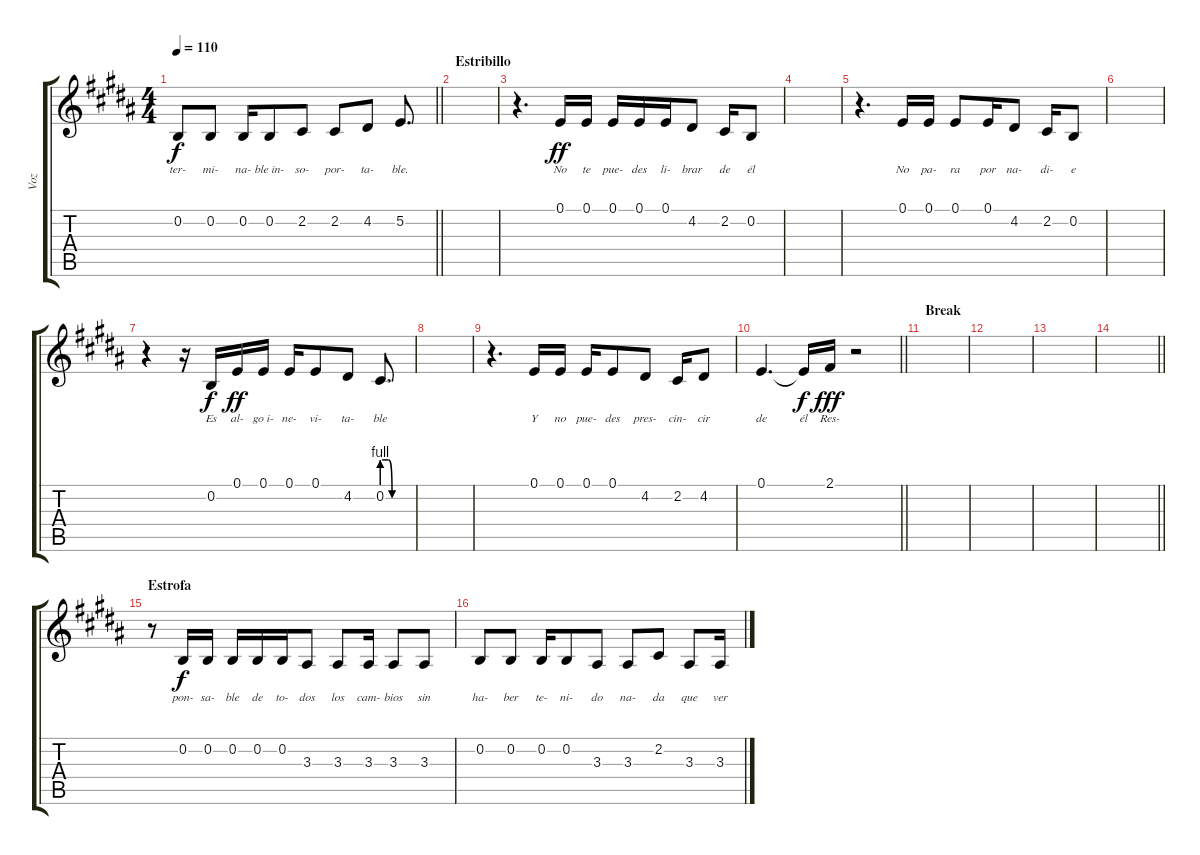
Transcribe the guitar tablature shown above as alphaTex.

\track ("Voz" "Voz") {instrument altosax}
\staff {score tabs}
\tuning (E4 B3 G3 D3 A2 E2) {hide}
\ts (4 4)
\tempo 110
\clef g2
\barLineRight lightlight
\ks b
0.2.8{lyrics (0 "ter-") lyrics (1 "") lyrics (2 "") lyrics (3 "") lyrics (4 "") dy f} 0.2.8{lyrics (0 "mi-") lyrics (1 "") lyrics (2 "") lyrics (3 "") lyrics (4 "")} 0.2.16{lyrics (0 "na-") lyrics (1 "") lyrics (2 "") lyrics (3 "") lyrics (4 "")} 0.2.8{lyrics (0 "ble in-") lyrics (1 "") lyrics (2 "") lyrics (3 "") lyrics (4 "")} 2.2.8{lyrics (0 "so-") lyrics (1 "") lyrics (2 "") lyrics (3 "") lyrics (4 "")} 2.2.8{lyrics (0 "por-") lyrics (1 "") lyrics (2 "") lyrics (3 "") lyrics (4 "")} 4.2.8{lyrics (0 "ta-") lyrics (1 "") lyrics (2 "") lyrics (3 "") lyrics (4 "")} 5.2.8{d lyrics (0 "ble.") lyrics (1 "") lyrics (2 "") lyrics (3 "") lyrics (4 "")} |
\section ("" "Estribillo")
|
r.4{d} 0.1.16{lyrics (0 "No") lyrics (1 "") lyrics (2 "") lyrics (3 "") lyrics (4 "") dy ff} 0.1.16{lyrics (0 "te") lyrics (1 "") lyrics (2 "") lyrics (3 "") lyrics (4 "")} 0.1.16{lyrics (0 "pue-") lyrics (1 "") lyrics (2 "") lyrics (3 "") lyrics (4 "")} 0.1.16{lyrics (0 "des") lyrics (1 "") lyrics (2 "") lyrics (3 "") lyrics (4 "")} 0.1.16{lyrics (0 "li-") lyrics (1 "") lyrics (2 "") lyrics (3 "") lyrics (4 "")} 4.2.8{lyrics (0 "brar") lyrics (1 "") lyrics (2 "") lyrics (3 "") lyrics (4 "")} 2.2.16{lyrics (0 "de") lyrics (1 "") lyrics (2 "") lyrics (3 "") lyrics (4 "")} 0.2.8{lyrics (0 "él") lyrics (1 "") lyrics (2 "") lyrics (3 "") lyrics (4 "")} |
|
r.4{d} 0.1.16{lyrics (0 "No") lyrics (1 "") lyrics (2 "") lyrics (3 "") lyrics (4 "")} 0.1.16{lyrics (0 "pa-") lyrics (1 "") lyrics (2 "") lyrics (3 "") lyrics (4 "")} 0.1.8{lyrics (0 "ra") lyrics (1 "") lyrics (2 "") lyrics (3 "") lyrics (4 "")} 0.1.16{lyrics (0 "por") lyrics (1 "") lyrics (2 "") lyrics (3 "") lyrics (4 "")} 4.2.8{lyrics (0 "na-") lyrics (1 "") lyrics (2 "") lyrics (3 "") lyrics (4 "")} 2.2.16{lyrics (0 "di-") lyrics (1 "") lyrics (2 "") lyrics (3 "") lyrics (4 "")} 0.2.8{lyrics (0 "e") lyrics (1 "") lyrics (2 "") lyrics (3 "") lyrics (4 "")} |
|
r.4 r.16 0.2.16{lyrics (0 "Es") lyrics (1 "") lyrics (2 "") lyrics (3 "") lyrics (4 "") dy f} 0.1.16{lyrics (0 "al-") lyrics (1 "") lyrics (2 "") lyrics (3 "") lyrics (4 "") dy ff} 0.1.16{lyrics (0 "go i-") lyrics (1 "") lyrics (2 "") lyrics (3 "") lyrics (4 "")} 0.1.16{lyrics (0 "ne-") lyrics (1 "") lyrics (2 "") lyrics (3 "") lyrics (4 "")} 0.1.8{lyrics (0 "vi-") lyrics (1 "") lyrics (2 "") lyrics (3 "") lyrics (4 "")} 4.2.8{lyrics (0 "ta-") lyrics (1 "") lyrics (2 "") lyrics (3 "") lyrics (4 "")} 0.2{be (custom 0 4 13 4 20 0 60 0)}.8{d lyrics (0 "ble") lyrics (1 "") lyrics (2 "") lyrics (3 "") lyrics (4 "")} |
|
r.4{d} 0.1.16{lyrics (0 "Y") lyrics (1 "") lyrics (2 "") lyrics (3 "") lyrics (4 "")} 0.1.16{lyrics (0 "no") lyrics (1 "") lyrics (2 "") lyrics (3 "") lyrics (4 "")} 0.1.16{lyrics (0 "pue-") lyrics (1 "") lyrics (2 "") lyrics (3 "") lyrics (4 "")} 0.1.8{lyrics (0 "des") lyrics (1 "") lyrics (2 "") lyrics (3 "") lyrics (4 "")} 4.2.8{lyrics (0 "pres-") lyrics (1 "") lyrics (2 "") lyrics (3 "") lyrics (4 "")} 2.2.16{lyrics (0 "cin-") lyrics (1 "") lyrics (2 "") lyrics (3 "") lyrics (4 "")} 4.2.8{lyrics (0 "cir") lyrics (1 "") lyrics (2 "") lyrics (3 "") lyrics (4 "")} |
\barLineRight lightlight
0.1.4{d lyrics (0 "de") lyrics (1 "") lyrics (2 "") lyrics (3 "") lyrics (4 "")} 0.1{t}.16{lyrics (0 "él") lyrics (1 "") lyrics (2 "") lyrics (3 "") lyrics (4 "") dy f} 2.1.16{lyrics (0 "Res-") lyrics (1 "") lyrics (2 "") lyrics (3 "") lyrics (4 "") dy fff} r.2 |
\section ("" "Break")
|
|
|
\barLineRight lightlight
|
\section ("" "Estrofa")
r.8 0.2.16{lyrics (0 "pon-") lyrics (1 "") lyrics (2 "") lyrics (3 "") lyrics (4 "") dy f} 0.2.16{lyrics (0 "sa-") lyrics (1 "") lyrics (2 "") lyrics (3 "") lyrics (4 "")} 0.2.16{lyrics (0 "ble") lyrics (1 "") lyrics (2 "") lyrics (3 "") lyrics (4 "")} 0.2.16{lyrics (0 "de") lyrics (1 "") lyrics (2 "") lyrics (3 "") lyrics (4 "")} 0.2.16{lyrics (0 "to-") lyrics (1 "") lyrics (2 "") lyrics (3 "") lyrics (4 "")} 3.3.8{lyrics (0 "dos") lyrics (1 "") lyrics (2 "") lyrics (3 "") lyrics (4 "")} 3.3.8{lyrics (0 "los") lyrics (1 "") lyrics (2 "") lyrics (3 "") lyrics (4 "")} 3.3.16{lyrics (0 "cam-") lyrics (1 "") lyrics (2 "") lyrics (3 "") lyrics (4 "")} 3.3.8{lyrics (0 "bios") lyrics (1 "") lyrics (2 "") lyrics (3 "") lyrics (4 "")} 3.3.8{lyrics (0 "sin") lyrics (1 "") lyrics (2 "") lyrics (3 "") lyrics (4 "")} |
0.2.8{lyrics (0 "ha-") lyrics (1 "") lyrics (2 "") lyrics (3 "") lyrics (4 "")} 0.2.8{lyrics (0 "ber") lyrics (1 "") lyrics (2 "") lyrics (3 "") lyrics (4 "")} 0.2.16{lyrics (0 "te-") lyrics (1 "") lyrics (2 "") lyrics (3 "") lyrics (4 "")} 0.2.8{lyrics (0 "ni-") lyrics (1 "") lyrics (2 "") lyrics (3 "") lyrics (4 "")} 3.3.8{lyrics (0 "do") lyrics (1 "") lyrics (2 "") lyrics (3 "") lyrics (4 "")} 3.3.8{lyrics (0 "na-") lyrics (1 "") lyrics (2 "") lyrics (3 "") lyrics (4 "")} 2.2.8{lyrics (0 "da") lyrics (1 "") lyrics (2 "") lyrics (3 "") lyrics (4 "")} 3.3.8{lyrics (0 "que") lyrics (1 "") lyrics (2 "") lyrics (3 "") lyrics (4 "")} 3.3.16{lyrics (0 "ver") lyrics (1 "") lyrics (2 "") lyrics (3 "") lyrics (4 "")}
